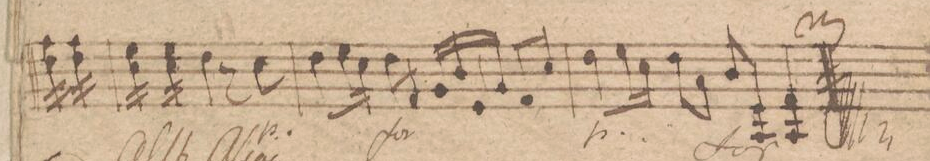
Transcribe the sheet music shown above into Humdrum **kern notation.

**kern	**dynam
*I"Violino Secundo	*
*clefG2	*
*k[f#c#]	*
*met(c)	*
*M4/4	*
16dd\LL 16ff#	.
16dd\ 16ff#	.
16dd\ 16ff#	.
16dd\JJ 16ff#	.
16dd\LL 16ff#	.
16dd\ 16ff#	.
16dd\ 16ff#	.
16dd\JJ 16ff#	.
=67	=67
16cc#\LL 16ee	.
16cc#\ 16ee	.
16cc#\ 16ee	.
16cc#\JJ 16ee	.
16cc#\LL 16ee	.
16cc#\ 16ee	.
16cc#\ 16ee	.
16cc#\JJ 16ee	.
*Xtremolo	*
4dd\	.
8r	.
8cc#\	p
=68	=68
8dd\L	.
16ee\L	.
16cc#\JJ	.
8dd\L	f
8f#/J	.
16g/LL	.
16b/	.
16e/	.
16a/JJ	.
8f#/L	.
8cc#/J	.
=69	=69
8dd\L	p
16ee\L	.
16cc#\JJ	.
8dd\L	.
8a\J	.
8b/L	f
8A/J 8e	.
4A/ 4f#	.
==	==
*-	*-
